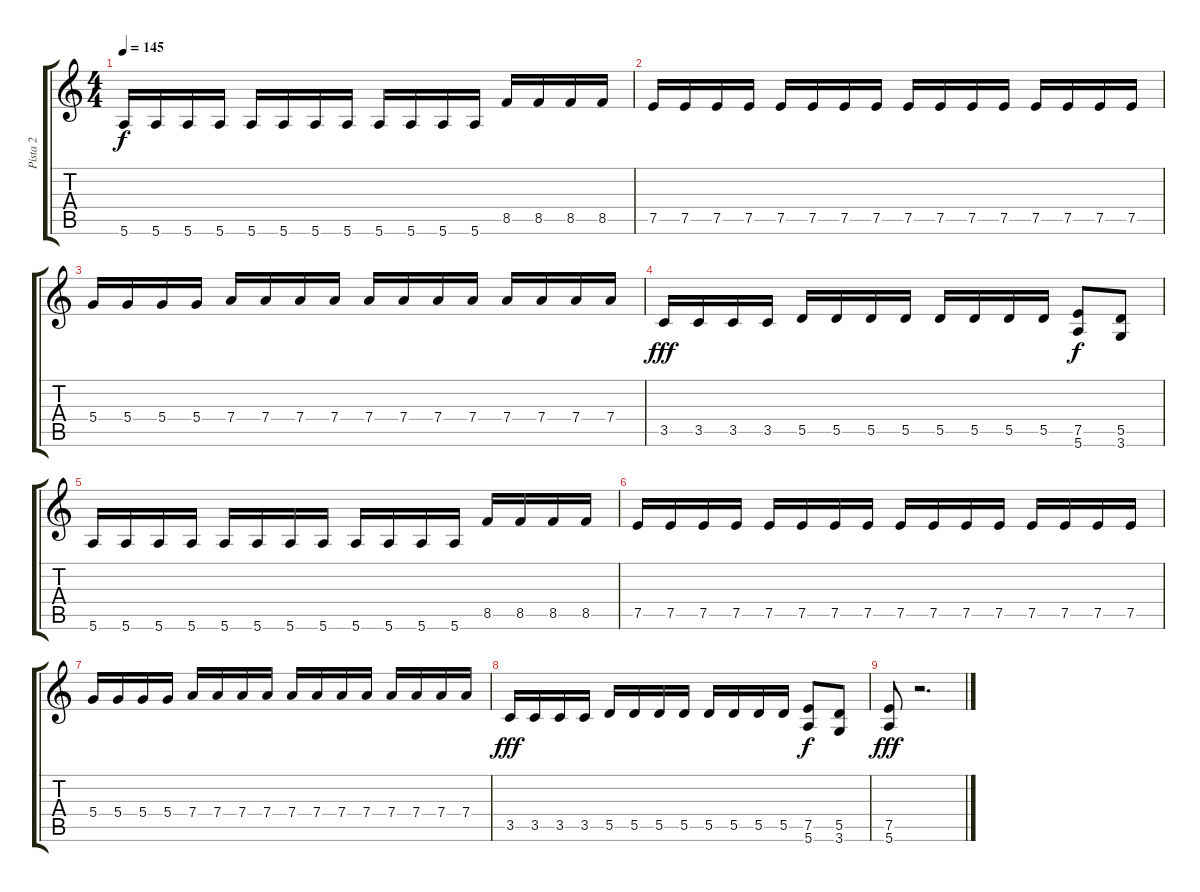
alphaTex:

\track ("Pista 2" "Pista 2") {instrument distortionguitar}
\staff {score tabs}
\tuning (E4 B3 G3 D3 A2 E2) {hide}
\ts (4 4)
\tempo 145
\clef g2
\ks c
5.6.16{dy f} 5.6.16 5.6.16 5.6.16 5.6.16 5.6.16 5.6.16 5.6.16 5.6.16 5.6.16 5.6.16 5.6.16 8.5.16 8.5.16 8.5.16 8.5.16 |
7.5.16 7.5.16 7.5.16 7.5.16 7.5.16 7.5.16 7.5.16 7.5.16 7.5.16 7.5.16 7.5.16 7.5.16 7.5.16 7.5.16 7.5.16 7.5.16 |
5.4.16 5.4.16 5.4.16 5.4.16 7.4.16 7.4.16 7.4.16 7.4.16 7.4.16 7.4.16 7.4.16 7.4.16 7.4.16 7.4.16 7.4.16 7.4.16 |
3.5.16{dy fff} 3.5.16 3.5.16 3.5.16 5.5.16 5.5.16 5.5.16 5.5.16 5.5.16 5.5.16 5.5.16 5.5.16 (7.5 5.6).8{dy f} (5.5 3.6).8 |
5.6.16 5.6.16 5.6.16 5.6.16 5.6.16 5.6.16 5.6.16 5.6.16 5.6.16 5.6.16 5.6.16 5.6.16 8.5.16 8.5.16 8.5.16 8.5.16 |
7.5.16 7.5.16 7.5.16 7.5.16 7.5.16 7.5.16 7.5.16 7.5.16 7.5.16 7.5.16 7.5.16 7.5.16 7.5.16 7.5.16 7.5.16 7.5.16 |
5.4.16 5.4.16 5.4.16 5.4.16 7.4.16 7.4.16 7.4.16 7.4.16 7.4.16 7.4.16 7.4.16 7.4.16 7.4.16 7.4.16 7.4.16 7.4.16 |
3.5.16{dy fff} 3.5.16 3.5.16 3.5.16 5.5.16 5.5.16 5.5.16 5.5.16 5.5.16 5.5.16 5.5.16 5.5.16 (7.5 5.6).8{dy f} (5.5 3.6).8 |
(7.5 5.6).8{dy fff} r.2{d}
